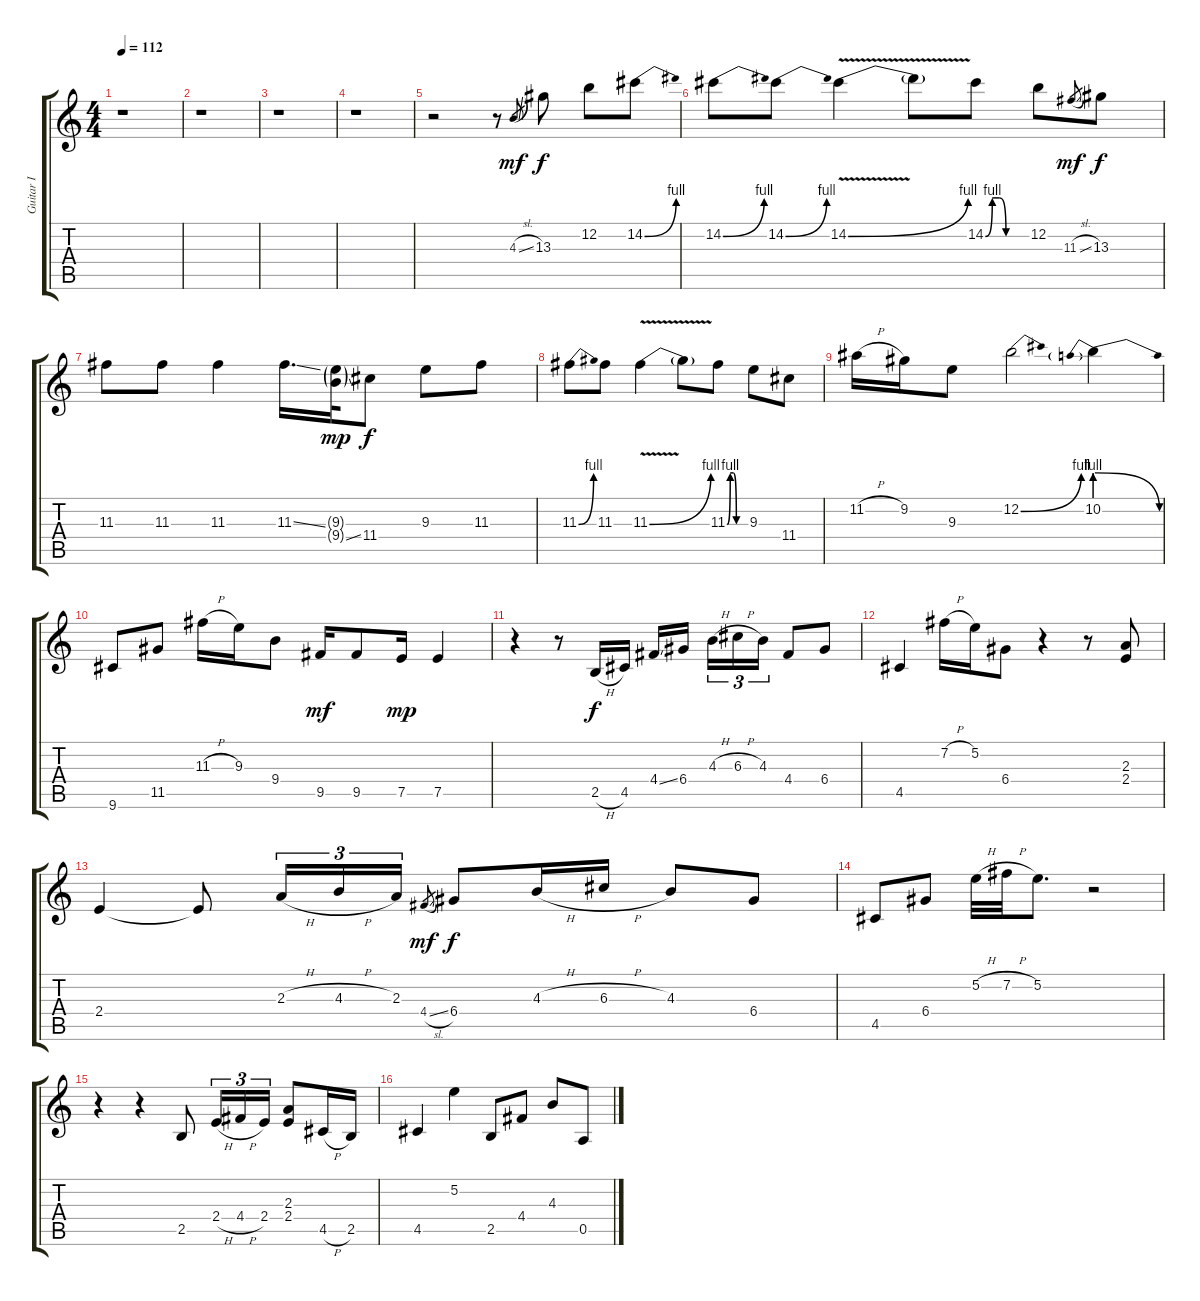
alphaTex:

\track ("Guitar I" "Guitar I") {instrument overdrivenguitar}
\staff {score tabs}
\tuning (E4 B3 G3 D3 A2 E2) {hide}
\ts (4 4)
\tempo 112
\clef g2
\ks c
r.1{dy mf instrument overdrivenguitar} |
r.1 |
r.1 |
r.1 |
r.2 r.8 4.3{sl}.8{gr} 13.3.8{dy f} 12.2.8 14.2{be (bend 0 0 60 4)}.8 |
14.2{be (bend 0 0 60 4)}.8 14.2{be (bend 0 0 60 4)}.8 14.2{be (bend 0 0 60 4) v}.4 14.2{t}.8 14.2{be (custom 0 0 10 4 20 4 30 0 60 0)}.8 12.2.8 11.3{sl}.8{gr dy mf} 13.3.8{dy f} |
11.3.8 11.3.8 11.3.4 11.3{ss}.16{d} (9.3{g} 9.4{ss g}).32{dy mp} 11.4.8{dy f} 9.3.8 11.3.8 |
11.3{be (bend 0 0 60 4)}.8 11.3.8 11.3{be (bend 0 0 60 4) v}.4 11.3{t}.8 11.3{be (custom 0 0 10 4 20 4 30 0 60 0)}.8 9.3.8 11.4.8 |
11.2{h}.16 9.2.16 9.3.8 12.2{be (bend 0 0 60 4)}.2 10.2{be (prebendrelease 0 4 60 0)}.4 |
9.6.8 11.5.8 11.3{h}.16 9.3.16 9.4.8 9.5.16{dy mf} 9.5.8 7.5.16{dy mp} 7.5.4 |
r.4 r.8 2.5{h}.16{dy f} 4.5.16 4.4{ss}.16 6.4.16{beam splitsecondary} 4.3{h}.16{tu (3 2)} 6.3{h}.16{tu (3 2)} 4.3.16{tu (3 2)} 4.4.8 6.4.8 |
4.5.4 7.2{h}.16 5.2.16 6.4.8 r.4 r.8 (2.3 2.4).8 |
2.4.4 2.4{t}.8 2.3{h}.16{tu (3 2)} 4.3{h}.16{tu (3 2)} 2.3.16{tu (3 2)} 4.4{sl}.8{gr dy mf} 6.4.8{dy f} 4.3{h}.16 6.3{h}.16 4.3.8 6.4.8 |
4.5.8 6.4.8 5.2{h}.32 7.2{h}.32 5.2.8{d} r.2 |
r.4 r.4 2.5.8 2.4{h}.16{tu (3 2)} 4.4{h}.16{tu (3 2)} 2.4.16{tu (3 2)} (2.3 2.4).8 4.5{h}.16 2.5.16 |
4.5.4 5.2.4 2.5.8 4.4.8 4.3.8 0.5.8
